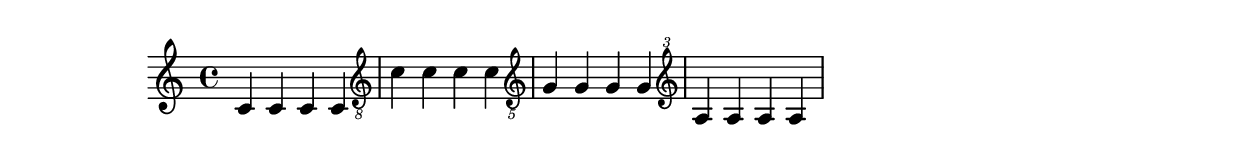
%% DO NOT EDIT this file manually; it is automatically
%% generated from LSR http://lsr.dsi.unimi.it
%% Make any changes in LSR itself, or in Documentation/snippets/new/ ,
%% and then run scripts/auxiliar/makelsr.py
%%
%% This file is in the public domain.
\version "2.14.2"

\header {
  lsrtags = "pitches"

  texidoc = "
Clefs can be transposed by arbitrary amounts, not just by octaves.

"
  doctitle = "Clefs can be transposed by arbitrary amounts"
} % begin verbatim


\relative c' {
  \clef treble
  c4 c c c
  \clef "treble_8"
  c4 c c c
  \clef "treble_5"
  c4 c c c
  \clef "treble^3"
  c4 c c c
}

